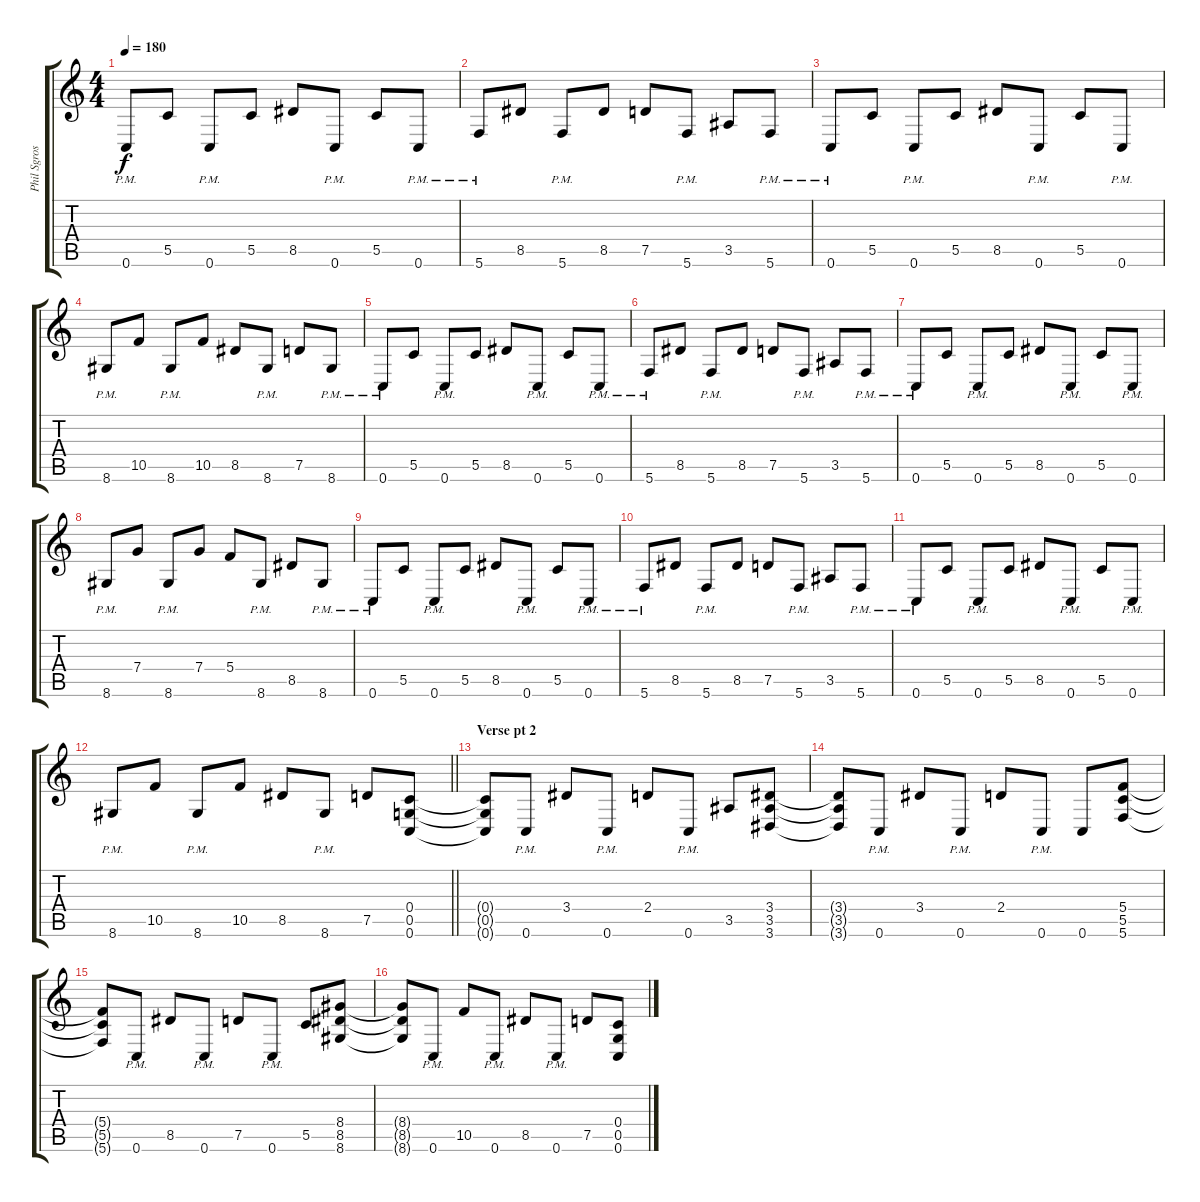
\track ("Phil Sgrosso" "Phil Sgros") {instrument distortionguitar}
\staff {score tabs}
\tuning (D4 A3 F3 C3 G2 C2) {hide}
\ts (4 4)
\tempo 180
\clef g2
\ks c
0.6{pm}.8{dy f} 5.5.8 0.6{pm}.8 5.5.8 8.5.8 0.6{pm}.8 5.5.8 0.6{pm}.8 |
5.6{pm}.8 8.5.8 5.6{pm}.8 8.5.8 7.5.8 5.6{pm}.8 3.5.8 5.6{pm}.8 |
0.6{pm}.8 5.5.8 0.6{pm}.8 5.5.8 8.5.8 0.6{pm}.8 5.5.8 0.6{pm}.8 |
8.6{pm}.8 10.5.8 8.6{pm}.8 10.5.8 8.5.8 8.6{pm}.8 7.5.8 8.6{pm}.8 |
0.6{pm}.8 5.5.8 0.6{pm}.8 5.5.8 8.5.8 0.6{pm}.8 5.5.8 0.6{pm}.8 |
5.6{pm}.8 8.5.8 5.6{pm}.8 8.5.8 7.5.8 5.6{pm}.8 3.5.8 5.6{pm}.8 |
0.6{pm}.8 5.5.8 0.6{pm}.8 5.5.8 8.5.8 0.6{pm}.8 5.5.8 0.6{pm}.8 |
8.6{pm}.8 7.4.8 8.6{pm}.8 7.4.8 5.4.8 8.6{pm}.8 8.5.8 8.6{pm}.8 |
0.6{pm}.8 5.5.8 0.6{pm}.8 5.5.8 8.5.8 0.6{pm}.8 5.5.8 0.6{pm}.8 |
5.6{pm}.8 8.5.8 5.6{pm}.8 8.5.8 7.5.8 5.6{pm}.8 3.5.8 5.6{pm}.8 |
0.6{pm}.8 5.5.8 0.6{pm}.8 5.5.8 8.5.8 0.6{pm}.8 5.5.8 0.6{pm}.8 |
\barLineRight lightlight
8.6{pm}.8 10.5.8 8.6{pm}.8 10.5.8 8.5.8 8.6{pm}.8 7.5.8 (0.4 0.5 0.6).8 |
\section ("" "Verse pt 2")
(0.4{t} 0.5{t} 0.6{t}).8 0.6{pm}.8 3.4.8 0.6{pm}.8 2.4.8 0.6{pm}.8 3.5.8 (3.4 3.5 3.6).8 |
(3.4{t} 3.5{t} 3.6{t}).8 0.6{pm}.8 3.4.8 0.6{pm}.8 2.4.8 0.6{pm}.8 0.6.8 (5.4 5.5 5.6).8 |
(5.4{t} 5.5{t} 5.6{t}).8 0.6{pm}.8 8.5.8 0.6{pm}.8 7.5.8 0.6{pm}.8 5.5.8 (8.4 8.5 8.6).8 |
(8.4{t} 8.5{t} 8.6{t}).8 0.6{pm}.8 10.5.8 0.6{pm}.8 8.5.8 0.6{pm}.8 7.5.8 (0.4 0.5 0.6).8
